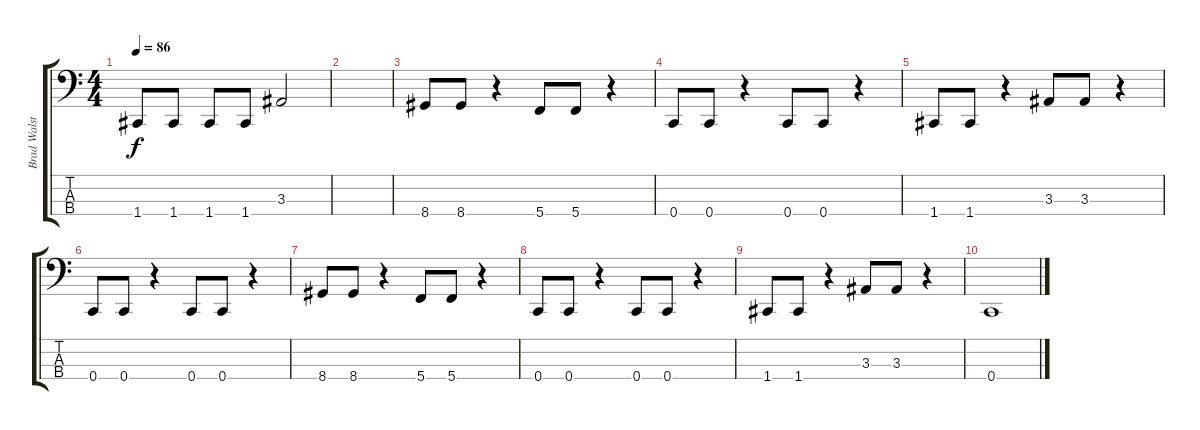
\track ("Brad Walst" "Brad Walst") {instrument electricbassfinger}
\staff {score tabs}
\tuning (F2 C2 G1 C1) {hide}
\ts (4 4)
\tempo 86
\clef f4
\ks c
1.4.8{dy f} 1.4.8 1.4.8 1.4.8 3.3.2 |
|
8.4.8 8.4.8 r.4 5.4.8 5.4.8 r.4 |
0.4.8 0.4.8 r.4 0.4.8 0.4.8 r.4 |
1.4.8 1.4.8 r.4 3.3.8 3.3.8 r.4 |
0.4.8 0.4.8 r.4 0.4.8 0.4.8 r.4 |
8.4.8 8.4.8 r.4 5.4.8 5.4.8 r.4 |
0.4.8 0.4.8 r.4 0.4.8 0.4.8 r.4 |
1.4.8 1.4.8 r.4 3.3.8 3.3.8 r.4 |
0.4.1
